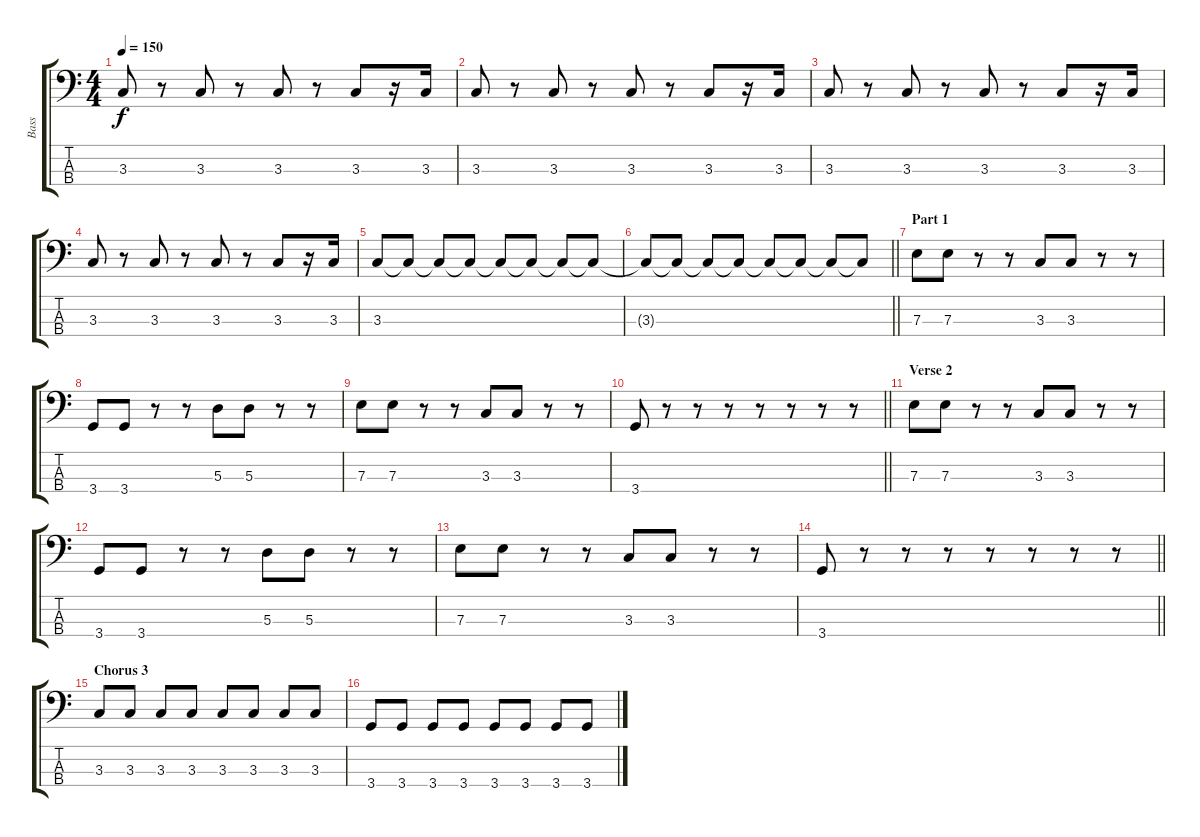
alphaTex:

\track ("Bass" "Bass") {instrument electricbassfinger}
\staff {score tabs}
\tuning (G2 D2 A1 E1) {hide}
\ts (4 4)
\tempo 150
\clef f4
\ks c
3.3.8{dy f} r.8 3.3.8 r.8 3.3.8 r.8 3.3.8 r.16 3.3.16 |
3.3.8 r.8 3.3.8 r.8 3.3.8 r.8 3.3.8 r.16 3.3.16 |
3.3.8 r.8 3.3.8 r.8 3.3.8 r.8 3.3.8 r.16 3.3.16 |
3.3.8 r.8 3.3.8 r.8 3.3.8 r.8 3.3.8 r.16 3.3.16 |
3.3.8 3.3{t}.8 3.3{t}.8 3.3{t}.8 3.3{t}.8 3.3{t}.8 3.3{t}.8 3.3{t}.8 |
\barLineRight lightlight
3.3{t}.8 3.3{t}.8 3.3{t}.8 3.3{t}.8 3.3{t}.8 3.3{t}.8 3.3{t}.8 3.3{t}.8 |
\section ("" "Part 1")
7.3.8 7.3.8 r.8 r.8 3.3.8 3.3.8 r.8 r.8 |
3.4.8 3.4.8 r.8 r.8 5.3.8 5.3.8 r.8 r.8 |
7.3.8 7.3.8 r.8 r.8 3.3.8 3.3.8 r.8 r.8 |
\barLineRight lightlight
3.4.8 r.8 r.8 r.8 r.8 r.8 r.8 r.8 |
\section ("" "Verse 2")
7.3.8 7.3.8 r.8 r.8 3.3.8 3.3.8 r.8 r.8 |
3.4.8 3.4.8 r.8 r.8 5.3.8 5.3.8 r.8 r.8 |
7.3.8 7.3.8 r.8 r.8 3.3.8 3.3.8 r.8 r.8 |
\barLineRight lightlight
3.4.8 r.8 r.8 r.8 r.8 r.8 r.8 r.8 |
\section ("" "Chorus 3")
3.3.8 3.3.8 3.3.8 3.3.8 3.3.8 3.3.8 3.3.8 3.3.8 |
3.4.8 3.4.8 3.4.8 3.4.8 3.4.8 3.4.8 3.4.8 3.4.8
